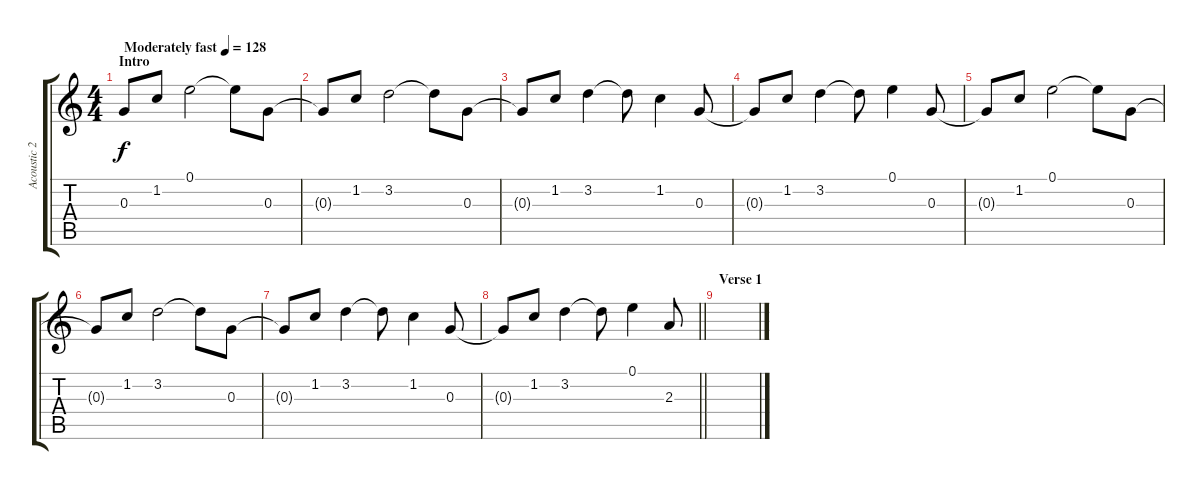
\track ("Acoustic 2" "Acoustic 2") {instrument acousticguitarsteel}
\staff {score tabs}
\tuning (E4 B3 G3 D3 A2 E2) {hide}
\ts (4 4)
\section ("" "Intro")
\tempo (128 "Moderately fast")
\clef g2
\ks c
0.3.8{dy f instrument acousticguitarsteel} 1.2.8 0.1.2 0.1{t}.8 0.3.8 |
0.3{t}.8 1.2.8 3.2.2 3.2{t}.8 0.3.8 |
0.3{t}.8 1.2.8 3.2.4 3.2{t}.8 1.2.4 0.3.8 |
0.3{t}.8 1.2.8 3.2.4 3.2{t}.8 0.1.4 0.3.8 |
0.3{t}.8{beam Up} 1.2.8 0.1.2 0.1{t}.8 0.3.8 |
0.3{t}.8 1.2.8 3.2.2 3.2{t}.8 0.3.8 |
0.3{t}.8 1.2.8 3.2.4 3.2{t}.8 1.2.4 0.3.8 |
\barLineRight lightlight
0.3{t}.8 1.2.8 3.2.4 3.2{t}.8 0.1.4 2.3.8 |
\section ("" "Verse 1")
